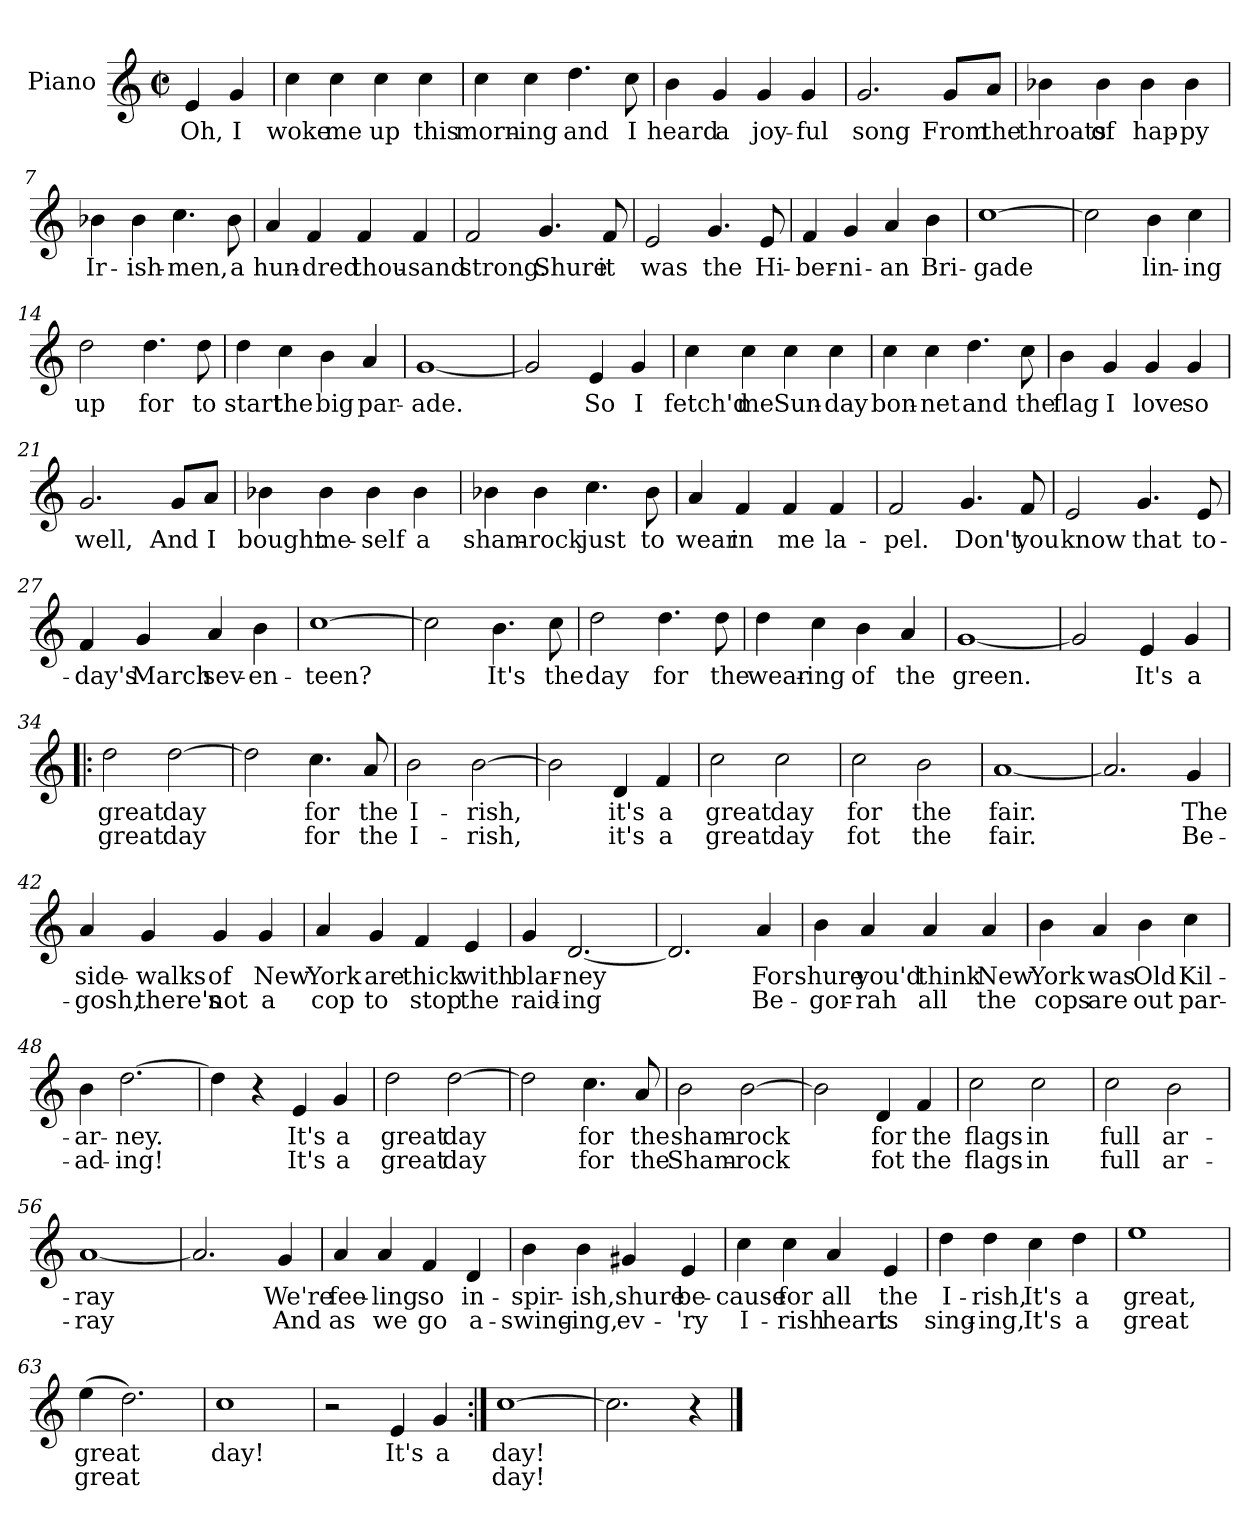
**kern	**text	**text
*part1	*part1	*part1
*staff1	*staff1	*staff1
*I"Piano	*	*
*I'Pno.	*	*
*clefG2	*	*
*k[]	*	*
*C:	*	*
*M2/2	*	*
*met(c|)	*	*
=1	=1	=1
4e/	Oh,	.
4g/	I	.
=2	=2	=2
4cc\	woke	.
4cc\	me	.
4cc\	up	.
4cc\	this	.
=3	=3	=3
4cc\	morn-	.
4cc\	-ing	.
4.dd\	and	.
8cc\	I	.
=4	=4	=4
4b\	heard	.
4g/	a	.
4g/	joy-	.
4g/	-ful	.
!!LO:LB:g=z
=5	=5	=5
2.g/	song	.
8g/L	From	.
8a/J	the	.
=6	=6	=6
4b-X\	throats	.
4b-\	of	.
4b-\	hap-	.
4b-\	-py	.
=7	=7	=7
4b-X\	Ir-	.
4b-\	-ish-	.
4.cc\	-men,	.
8b-\	a	.
=8	=8	=8
4a/	hun-	.
4f/	-dred	.
4f/	thou-	.
4f/	-sand	.
!!LO:LB:g=z
=9	=9	=9
2f/	strong.	.
4.g/	Shure	.
8f/	it	.
=10	=10	=10
2e/	was	.
4.g/	the	.
8e/	Hi-	.
=11	=11	=11
4f/	-ber-	.
4g/	-ni-	.
4a/	-an	.
4b\	Bri-	.
=12	=12	=12
[1cc	-gade	.
!!LO:LB:g=z
=13	=13	=13
2cc\]	.	.
4b\	lin-	.
4cc\	-ing	.
=14	=14	=14
2dd\	up	.
4.dd\	for	.
8dd\	to	.
=15	=15	=15
4dd\	start	.
4cc\	the	.
4b\	big	.
4a/	par-	.
=16	=16	=16
[1g	-ade.	.
!!LO:LB:g=z
=17	=17	=17
2g/]	.	.
4e/	So	.
4g/	I	.
=18	=18	=18
4cc\	fetch'd	.
4cc\	me	.
4cc\	Sun-	.
4cc\	-day	.
=19	=19	=19
4cc\	bon-	.
4cc\	-net	.
4.dd\	and	.
8cc\	the	.
=20	=20	=20
4b\	flag	.
4g/	I	.
4g/	love	.
4g/	so	.
!!LO:LB:g=z
=21	=21	=21
2.g/	well,	.
8g/L	And	.
8a/J	I	.
=22	=22	=22
4b-X\	bought	.
4b-\	me-	.
4b-\	-self	.
4b-\	a	.
=23	=23	=23
4b-X\	sham-	.
4b-\	-rock	.
4.cc\	just	.
8b-\	to	.
=24	=24	=24
4a/	wear	.
4f/	in	.
4f/	me	.
4f/	la-	.
!!LO:LB:g=z
=25	=25	=25
2f/	-pel.	.
4.g/	Don't	.
8f/	you	.
=26	=26	=26
2e/	know	.
4.g/	that	.
8e/	to-	.
=27	=27	=27
4f/	-day's	.
4g/	March	.
4a/	sev-	.
4b\	-en-	.
=28	=28	=28
[1cc	-teen?	.
!!LO:LB:g=z
=29	=29	=29
2cc\]	.	.
4.b\	It's	.
8cc\	the	.
=30	=30	=30
2dd\	day	.
4.dd\	for	.
8dd\	the	.
=31	=31	=31
4dd\	wear-	.
4cc\	-ing	.
4b\	of	.
4a/	the	.
=32	=32	=32
[1g	green.	.
!!LO:PB:g=z
=33	=33	=33
2g/]	.	.
4e/	It's	.
4g/	a	.
=34!|:	=34!|:	=34!|:
2dd\	great	great
[2dd\	day	day
=35	=35	=35
2dd\]	.	.
4.cc\	for	for
8a/	the	the
=36	=36	=36
2b\	I-	I-
[2b\	-rish,	-rish,
=37	=37	=37
2b\]	.	.
4d/	it's	it's
4f/	a	a
=38	=38	=38
2cc\	great	great
2cc\	day	day
=39	=39	=39
2cc\	for	fot
2b\	the	the
!!LO:LB:g=z
=40	=40	=40
[1a	fair.	fair.
=41	=41	=41
2.a/]	.	.
4g/	The	Be-
=42	=42	=42
4a/	side-	-gosh,
4g/	-walks	there's
4g/	of	not
4g/	New	a
=43	=43	=43
4a/	York	cop
4g/	are	to
4f/	thick	stop
4e/	with	the
=44	=44	=44
4g/	blar-	raid-
[2.d/	-ney	-ing
!!LO:LB:g=z
=45	=45	=45
2.d/]	.	.
4a/	For	Be-
=46	=46	=46
4b\	shure	-gor-
4a/	you'd	-rah
4a/	think	all
4a/	New	the
=47	=47	=47
4b\	York	cops
4a/	was	are
4b\	Old	out
4cc\	Kil-	par-
=48	=48	=48
4b\	-ar-	-ad-
[2.dd\	-ney.	-ing!
=49	=49	=49
4dd\]	.	.
4r	.	.
4e/	It's	It's
4g/	a	a
!!LO:LB:g=z
=50	=50	=50
2dd\	great	great
[2dd\	day	day
=51	=51	=51
2dd\]	.	.
4.cc\	for	for
8a/	the	the
=52	=52	=52
2b\	sham-	Sham-
[2b\	-rock	-rock
=53	=53	=53
2b\]	.	.
4d/	for	fot
4f/	the	the
=54	=54	=54
2cc\	flags	flags
2cc\	in	in
=55	=55	=55
2cc\	full	full
2b\	ar-	ar-
=56	=56	=56
[1a	-ray	-ray
!!LO:LB:g=z
=57	=57	=57
2.a/]	.	.
4g/	We're	And
=58	=58	=58
4a/	fee-	as
4a/	-ling	we
4f/	so	go
4d/	in-	a-
=59	=59	=59
4b\	-spir-	-swing-
4b\	-ish,	-ing,
4g#X/	shure	ev-
4e/	be-	-'ry
=60	=60	=60
4cc\	-cause	I-
4cc\	for	-rish
4a/	all	heart
4e/	the	is
!!LO:LB:g=z
=61	=61	=61
4dd\	I-	sing-
4dd\	-rish,	-ing,
4cc\	It's	It's
4dd\	a	a
=62	=62	=62
1ee	great,	great
=63	=63	=63
(4ee\	great	great
2.dd\)	.	.
=64	=64	=64
1cc	day!	.
=65	=65	=65
2r	.	.
4e/	It's	.
4g/	a	.
=66:|!	=66:|!	=66:|!
[1cc	day!	day!
=67	=67	=67
2.cc\]	.	.
4r	.	.
==	==	==
*-	*-	*-
